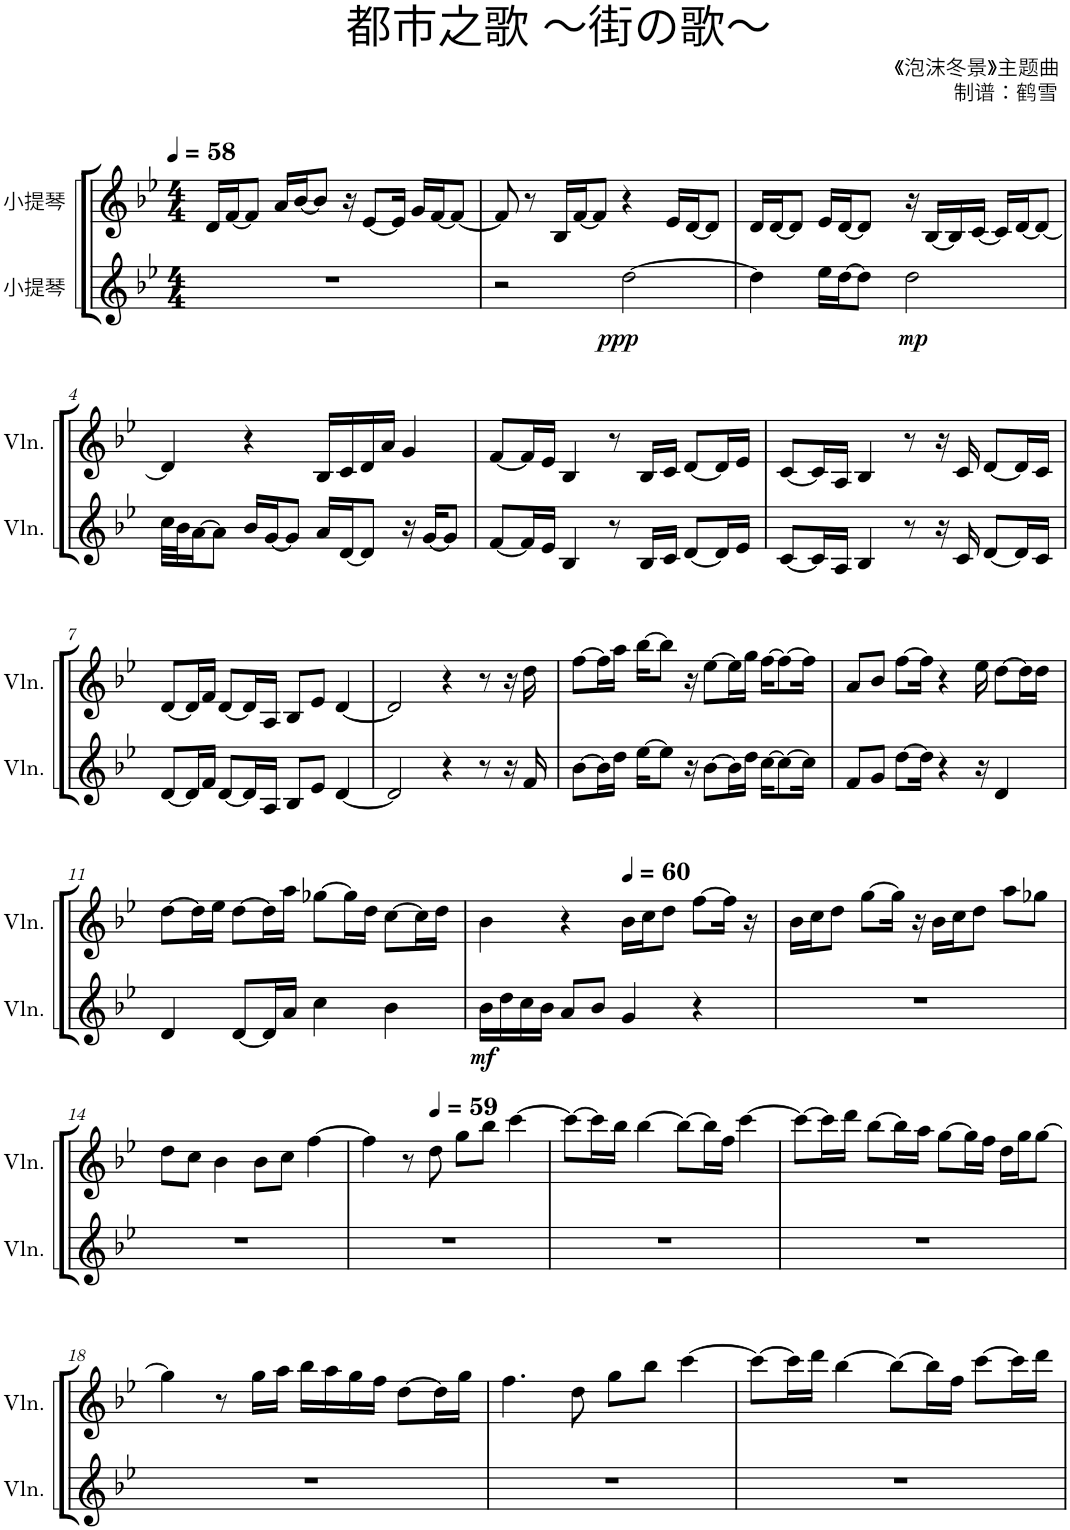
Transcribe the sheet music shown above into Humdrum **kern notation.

**kern	**dynam	**kern
*part2	*part2	*part1
*staff2	*staff2	*staff1
*I"小提琴	*	*I"小提琴
*clefG2	*	*clefG2
*k[b-e-]	*	*k[b-e-]
*M4/4	*	*M4/4
*MM58	*	*MM58
=1	=1	=1
1r	.	16d/LL
.	.	[16f/J
.	.	8f/J]
.	.	16a/LL
.	.	[16b-/J
.	.	8b-/J]
.	.	16r
.	.	[8e-/L
.	.	16e-/Jk]
.	.	16g/LL
.	.	[16f/J
.	.	8f/J_
=2	=2	=2
2r	.	8f/]
.	.	8r
.	.	16B-/LL
.	.	[16f/J
.	.	8f/J]
!	!LO:DY:b	!
[2dd\	ppp	4r
.	.	16e-/LL
.	.	[16d/J
.	.	8d/J]
=3	=3	=3
4dd\]	.	16d/LL
.	.	[16d/J
.	.	8d/J]
16ee-\LL	.	16e-/LL
[16dd\J	.	[16d/J
8dd\J]	.	8d/J]
!	!LO:DY:b	!
2dd\	mp	16r
.	.	[16B-/LL
.	.	16B-/]
.	.	[16c/JJ
.	.	16c/LL]
.	.	[16d/J
.	.	8d/J_
!!LO:LB:g=z
=4	=4	=4
32cc\LLL	.	4d/]
32b-\J	.	.
[16a\J	.	.
8a\J]	.	.
16b-/LL	.	4r
[16g/J	.	.
8g/J]	.	.
16a/LL	.	16B-/LL
[16d/J	.	16c/
8d/J]	.	16d/
.	.	16a/JJ
16r	.	4g/
[16g/KL	.	.
8g/J]	.	.
=5	=5	=5
[8f/L	.	[8f/L
16f/L]	.	16f/L]
16e-/JJ	.	16e-/JJ
4B-/	.	4B-/
8r	.	8r
16B-/LL	.	16B-/LL
16c/JJ	.	16c/JJ
[8d/L	.	[8d/L
16d/L]	.	16d/L]
16e-/JJ	.	16e-/JJ
=6	=6	=6
[8c/L	.	[8c/L
16c/L]	.	16c/L]
16A/JJ	.	16A/JJ
4B-/	.	4B-/
8r	.	8r
16r	.	16r
16c/	.	16c/
[8d/L	.	[8d/L
16d/L]	.	16d/L]
16c/JJ	.	16c/JJ
!!LO:LB:g=z
=7	=7	=7
[8d/L	.	[8d/L
16d/L]	.	16d/L]
16f/JJ	.	16f/JJ
[8d/L	.	[8d/L
16d/L]	.	16d/L]
16A/JJ	.	16A/JJ
8B-/L	.	8B-/L
8e-/J	.	8e-/J
[4d/	.	[4d/
=8	=8	=8
2d/]	.	2d/]
4r	.	4r
8r	.	8r
16r	.	16r
16f/	.	16dd\
=9	=9	=9
[8b-\L	.	[8ff\L
16b-\L]	.	16ff\L]
16dd\JJ	.	16aa\JJ
[16ee-\KL	.	[16bb-\KL
8ee-\J]	.	8bb-\J]
16r	.	16r
[8b-\L	.	[8ee-\L
16b-\L]	.	16ee-\L]
16dd\JJ	.	16gg\JJ
[16cc\KL	.	[16ff\KL
8cc\_	.	8ff\_
16cc\Jk]	.	16ff\Jk]
=10	=10	=10
8f/L	.	8a/L
8g/J	.	8b-/J
[8dd\L	.	[8ff\L
16dd\Jk]	.	16ff\Jk]
4r	.	4r
16r	.	16ee-\
4d/	.	[8dd\L
.	.	16dd\L]
.	.	16dd\JJ
!!LO:LB:g=z
=11	=11	=11
4d/	.	[8dd\L
.	.	16dd\L]
.	.	16ee-\JJ
[8d/L	.	[8dd\L
16d/L]	.	16dd\L]
16a/JJ	.	16aa\JJ
4cc\	.	[8gg-X\L
.	.	16gg-\L]
.	.	16dd\JJ
4b-\	.	[8cc\L
.	.	16cc\L]
.	.	16dd\JJ
=12	=12	=12
!	!LO:DY:b	!
16b-\LL	mf	4b-\
16dd\	.	.
16cc\	.	.
16b-\JJ	.	.
8a/L	.	4r
8b-/J	.	.
*	*	*MM60
4g/	.	16b-\LL
.	.	16cc\J
.	.	8dd\J
4r	.	[8ff\L
.	.	16ff\Jk]
.	.	16r
=13	=13	=13
1r	.	16b-\LL
.	.	16cc\J
.	.	8dd\J
.	.	[8gg\L
.	.	16gg\Jk]
.	.	16r
.	.	16b-\LL
.	.	16cc\J
.	.	8dd\J
.	.	8aa\L
.	.	8gg-X\J
!!LO:LB:g=z
=14	=14	=14
1r	.	8dd\L
.	.	8cc\J
.	.	4b-\
.	.	8b-\L
.	.	8cc\J
.	.	[4ff\
=15	=15	=15
1r	.	4ff\]
.	.	8r
*	*	*MM59
.	.	8dd\
.	.	8gg\L
.	.	8bb-\J
.	.	[4ccc\
=16	=16	=16
1r	.	8ccc\L_
.	.	16ccc\L]
.	.	16bb-\JJ
.	.	[4bb-\
.	.	8bb-\L_
.	.	16bb-\L]
.	.	16ff\JJ
.	.	[4ccc\
=17	=17	=17
1r	.	8ccc\L_
.	.	16ccc\L]
.	.	16ddd\JJ
.	.	[8bb-\L
.	.	16bb-\L]
.	.	16aa\JJ
.	.	[8gg\L
.	.	16gg\L]
.	.	16ff\JJ
.	.	16dd\LL
.	.	16gg\J
.	.	[8gg\J
!!LO:LB:g=z
=18	=18	=18
1r	.	4gg\]
.	.	8r
.	.	16gg\LL
.	.	16aa\JJ
.	.	16bb-\LL
.	.	16aa\
.	.	16gg\
.	.	16ff\JJ
.	.	[8dd\L
.	.	16dd\L]
.	.	16gg\JJ
=19	=19	=19
1r	.	4.ff\
.	.	8dd\
.	.	8gg\L
.	.	8bb-\J
.	.	[4ccc\
=20	=20	=20
1r	.	8ccc\L_
.	.	16ccc\L]
.	.	16ddd\JJ
.	.	[4bb-\
.	.	8bb-\L_
.	.	16bb-\L]
.	.	16ff\JJ
.	.	[8ccc\L
.	.	16ccc\L]
.	.	16ddd\JJ
=	=	=
*-	*-	*-
